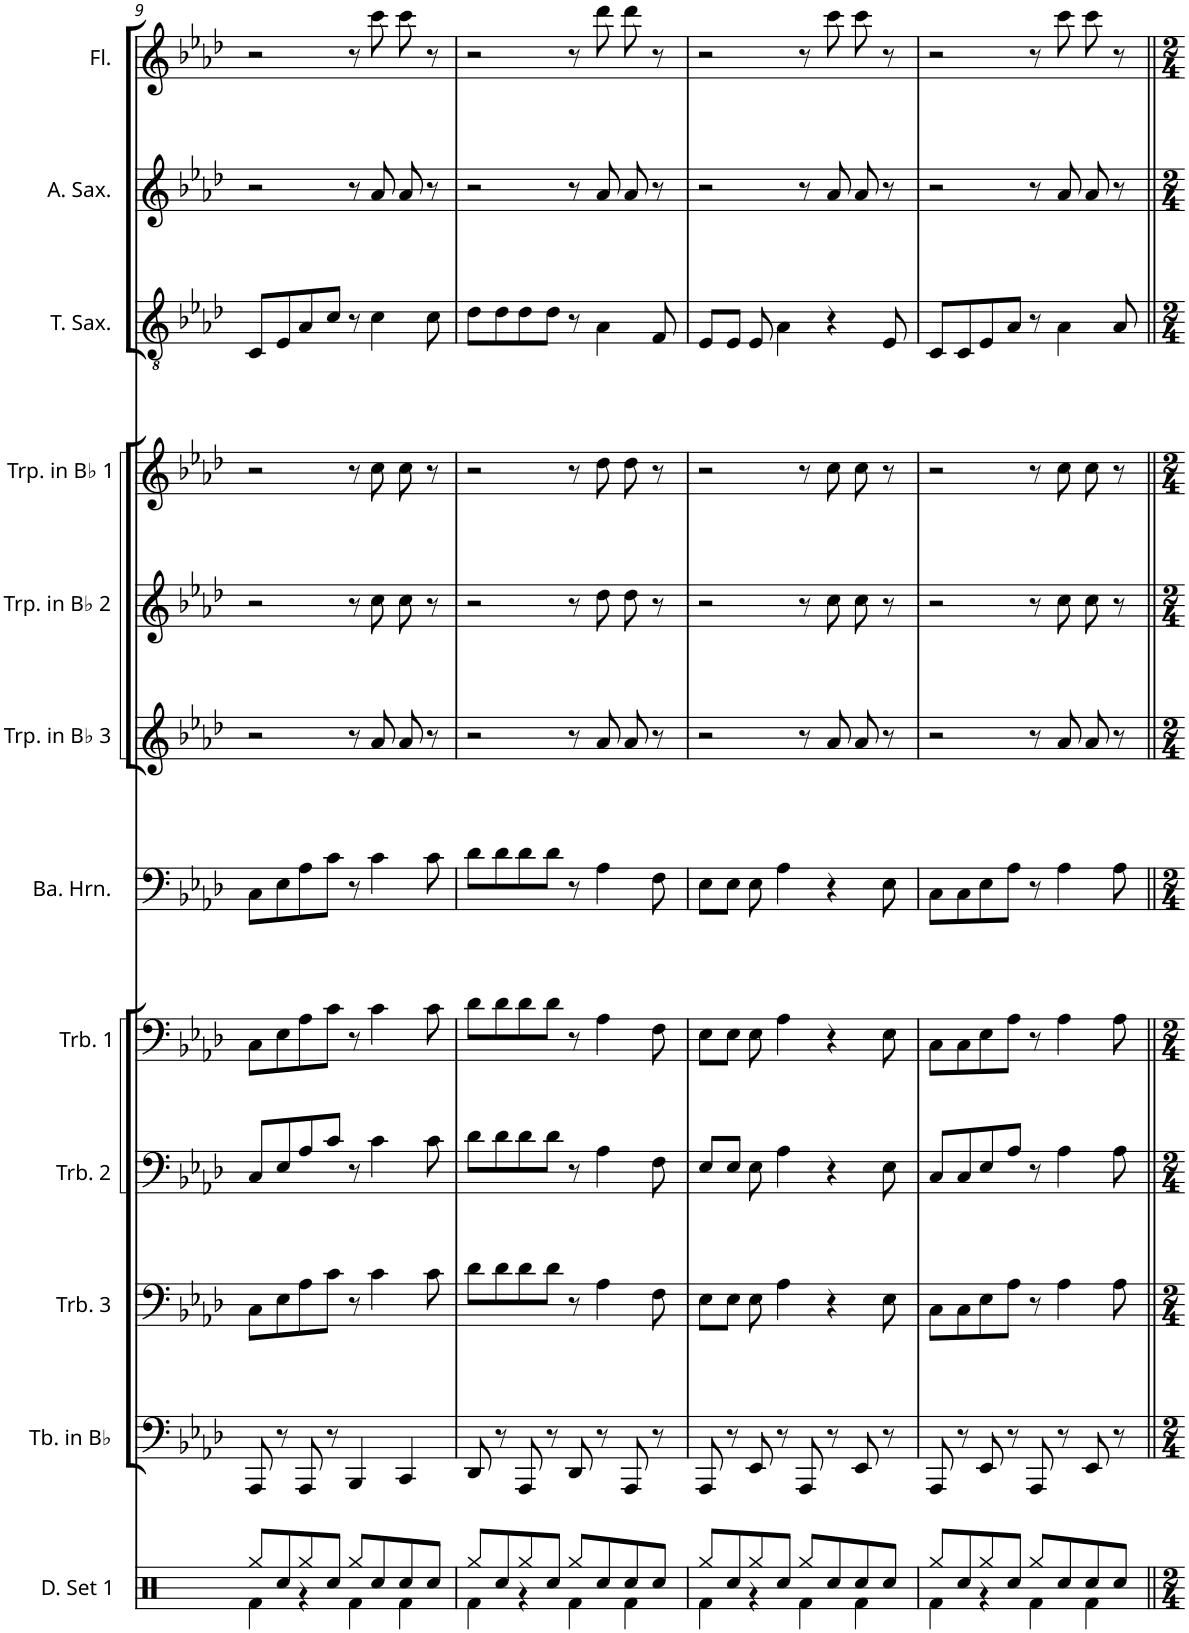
**kern	**kern	**kern	**kern	**kern	**kern	**kern	**kern	**kern	**kern	**kern	**kern
*part12	*part11	*part10	*part9	*part8	*part7	*part6	*part5	*part4	*part3	*part2	*part1
*staff12	*staff11	*staff10	*staff9	*staff8	*staff7	*staff6	*staff5	*staff4	*staff3	*staff2	*staff1
*I"Drumset 1	*I"Tuba in Bb	*I"Trombone 3	*I"Trombone 2	*I"Trombone 1	*I"Bariton-hoorn	*I"Trompet in Bb 3	*I"Trompet in Bb 2	*I"Trompet in Bb 1	*I"Tenor-saxofoon	*I"Alt-saxofoon	*I"Dwarsfluit
*I'D. Set 1	*I'Tb. in Bb	*I'Trb. 3	*I'Trb. 2	*I'Trb. 1	*I'Ba. Hrn.	*I'Trp. in Bb 3	*I'Trp. in Bb 2	*I'Trp. in Bb 1	*I'T. Sax.	*I'A. Sax.	*
!!LO:PB:g=z
*clefX	*clefF4	*clefF4	*clefF4	*clefF4	*clefF4	*clefG2	*clefG2	*clefG2	*clefGv2	*clefG2	*clefG2
*	*	*	*	*	*Trd4c7	*Trd1c2	*Trd1c2	*Trd1c2	*Trd8c14	*Trd5c9	*
*k[]	*k[b-e-a-d-]	*k[b-e-a-d-]	*k[b-e-a-d-]	*k[b-e-a-d-]	*k[b-e-a-d-]	*k[b-e-a-d-]	*k[b-e-a-d-]	*k[b-e-a-d-]	*k[b-e-a-d-]	*k[b-e-a-d-]	*k[b-e-a-d-]
*M4/4	*M4/4	*M4/4	*M4/4	*M4/4	*M4/4	*M4/4	*M4/4	*M4/4	*M4/4	*M4/4	*M4/4
=9	=9	=9	=9	=9	=9	=9	=9	=9	=9	=9	=9
*^	*	*	*	*	*	*	*	*	*	*	*
8Rgg/L	4Rf\	8AAA-/	8C\L	8C/L	8C\L	8C\L	2r	2r	2r	8C/L	2r	2r
8Rcc/	.	8r	8E-\	8E-/	8E-\	8E-\	.	.	.	8E-/	.	.
8Rgg/	4r	8AAA-/	8A-\	8A-/	8A-\	8A-\	.	.	.	8A-/	.	.
8Rcc/J	.	8r	8c\J	8c/J	8c\J	8c\J	.	.	.	8c/J	.	.
8Rgg/L	4Rf\	4BBB-/	8r	8r	8r	8r	8r	8r	8r	8r	8r	8r
8Rcc/	.	.	4c\	4c\	4c\	4c\	8a-/	8cc\	8cc\	4c\	8a-/	8ccc\
8Rcc/	4Rf\	4CC/	.	.	.	.	8a-/	8cc\	8cc\	.	8a-/	8ccc\
8Rcc/J	.	.	8c\	8c\	8c\	8c\	8r	8r	8r	8c\	8r	8r
=10	=10	=10	=10	=10	=10	=10	=10	=10	=10	=10	=10	=10
8Rgg/L	4Rf\	8DD-/	8d-\L	8d-\L	8d-\L	8d-\L	2r	2r	2r	8d-\L	2r	2r
8Rcc/	.	8r	8d-\	8d-\	8d-\	8d-\	.	.	.	8d-\	.	.
8Rgg/	4r	8AAA-/	8d-\	8d-\	8d-\	8d-\	.	.	.	8d-\	.	.
8Rcc/J	.	8r	8d-\J	8d-\J	8d-\J	8d-\J	.	.	.	8d-\J	.	.
8Rgg/L	4Rf\	8DD-/	8r	8r	8r	8r	8r	8r	8r	8r	8r	8r
8Rcc/	.	8r	4A-\	4A-\	4A-\	4A-\	8a-/	8dd-\	8dd-\	4A-\	8a-/	8ddd-\
8Rcc/	4Rf\	8AAA-/	.	.	.	.	8a-/	8dd-\	8dd-\	.	8a-/	8ddd-\
8Rcc/J	.	8r	8F\	8F\	8F\	8F\	8r	8r	8r	8F/	8r	8r
=11	=11	=11	=11	=11	=11	=11	=11	=11	=11	=11	=11	=11
8Rgg/L	4Rf\	8AAA-/	8E-\L	8E-/L	8E-\L	8E-\L	2r	2r	2r	8E-/L	2r	2r
8Rcc/	.	8r	8E-\J	8E-/J	8E-\J	8E-\J	.	.	.	8E-/J	.	.
8Rgg/	4r	8EE-/	8E-\	8E-\	8E-\	8E-\	.	.	.	8E-/	.	.
8Rcc/J	.	8r	4A-\	4A-\	4A-\	4A-\	.	.	.	4A-\	.	.
8Rgg/L	4Rf\	8AAA-/	.	.	.	.	8r	8r	8r	.	8r	8r
8Rcc/	.	8r	4r	4r	4r	4r	8a-/	8cc\	8cc\	4r	8a-/	8ccc\
8Rcc/	4Rf\	8EE-/	.	.	.	.	8a-/	8cc\	8cc\	.	8a-/	8ccc\
8Rcc/J	.	8r	8E-\	8E-\	8E-\	8E-\	8r	8r	8r	8E-/	8r	8r
=12	=12	=12	=12	=12	=12	=12	=12	=12	=12	=12	=12	=12
8Rgg/L	4Rf\	8AAA-/	8C\L	8C/L	8C\L	8C\L	2r	2r	2r	8C/L	2r	2r
8Rcc/	.	8r	8C\	8C/	8C\	8C\	.	.	.	8C/	.	.
8Rgg/	4r	8EE-/	8E-\	8E-/	8E-\	8E-\	.	.	.	8E-/	.	.
8Rcc/J	.	8r	8A-\J	8A-/J	8A-\J	8A-\J	.	.	.	8A-/J	.	.
8Rgg/L	4Rf\	8AAA-/	8r	8r	8r	8r	8r	8r	8r	8r	8r	8r
8Rcc/	.	8r	4A-\	4A-\	4A-\	4A-\	8a-/	8cc\	8cc\	4A-\	8a-/	8ccc\
8Rcc/	4Rf\	8EE-/	.	.	.	.	8a-/	8cc\	8cc\	.	8a-/	8ccc\
8Rcc/J	.	8r	8A-\	8A-\	8A-\	8A-\	8r	8r	8r	8A-/	8r	8r
*v	*v	*	*	*	*	*	*	*	*	*	*	*
=||	=||	=||	=||	=||	=||	=||	=||	=||	=||	=||	=||
*-	*-	*-	*-	*-	*-	*-	*-	*-	*-	*-	*-
